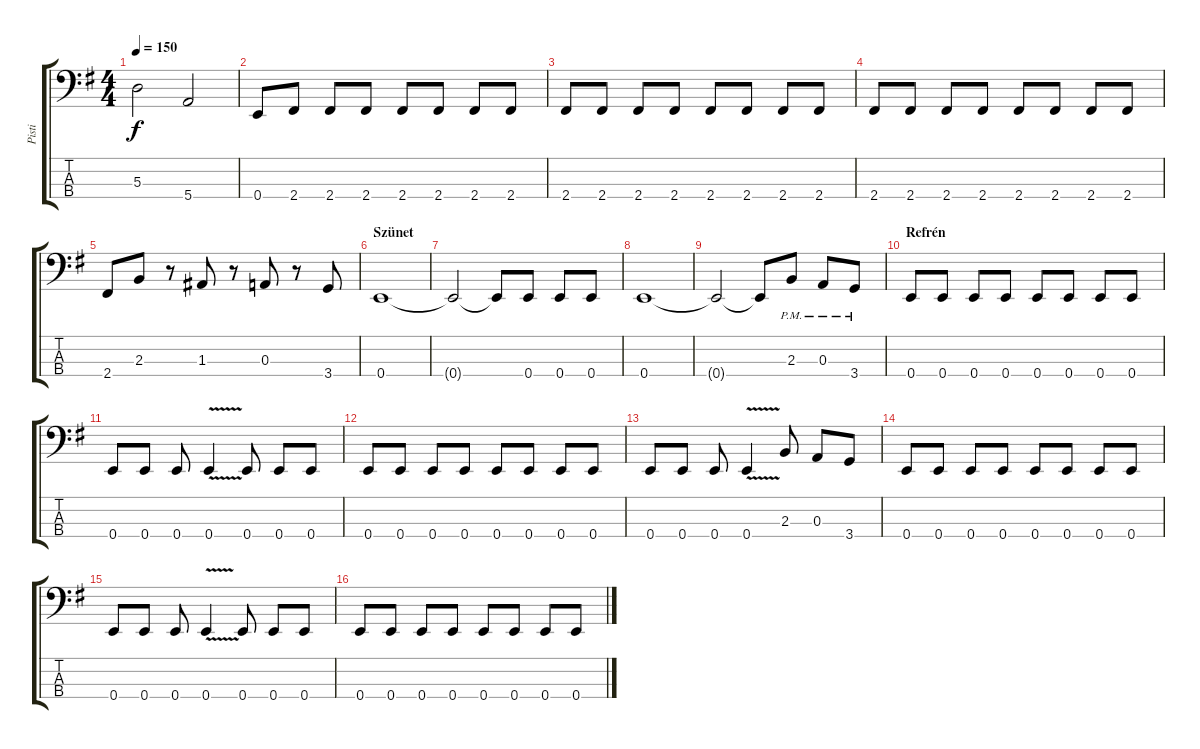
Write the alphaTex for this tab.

\track ("Pisti" "Pisti") {instrument electricbassfinger}
\staff {score tabs}
\tuning (G2 D2 A1 E1) {hide}
\ts (4 4)
\tempo 150
\clef f4
\ks eminor
5.3.2{dy f} 5.4.2 |
0.4.8 2.4.8 2.4.8 2.4.8 2.4.8 2.4.8 2.4.8 2.4.8 |
2.4.8 2.4.8 2.4.8 2.4.8 2.4.8 2.4.8 2.4.8 2.4.8 |
2.4.8 2.4.8 2.4.8 2.4.8 2.4.8 2.4.8 2.4.8 2.4.8 |
2.4.8 2.3.8 r.8 1.3.8 r.8 0.3.8 r.8 3.4.8 |
\section ("" "Szünet")
0.4.1 |
0.4{t}.2 0.4{t}.8 0.4.8 0.4.8 0.4.8 |
0.4.1 |
0.4{t}.2 0.4{t}.8 2.3{pm}.8 0.3{pm}.8 3.4{pm}.8 |
\section ("" "Refrén")
0.4.8 0.4.8 0.4.8 0.4.8 0.4.8 0.4.8 0.4.8 0.4.8 |
0.4.8 0.4.8 0.4.8 0.4{v}.4 0.4.8 0.4.8 0.4.8 |
0.4.8 0.4.8 0.4.8 0.4.8 0.4.8 0.4.8 0.4.8 0.4.8 |
0.4.8 0.4.8 0.4.8 0.4{v}.4 2.3.8 0.3.8 3.4.8 |
0.4.8 0.4.8 0.4.8 0.4.8 0.4.8 0.4.8 0.4.8 0.4.8 |
0.4.8 0.4.8 0.4.8 0.4{v}.4 0.4.8 0.4.8 0.4.8 |
0.4.8 0.4.8 0.4.8 0.4.8 0.4.8 0.4.8 0.4.8 0.4.8
